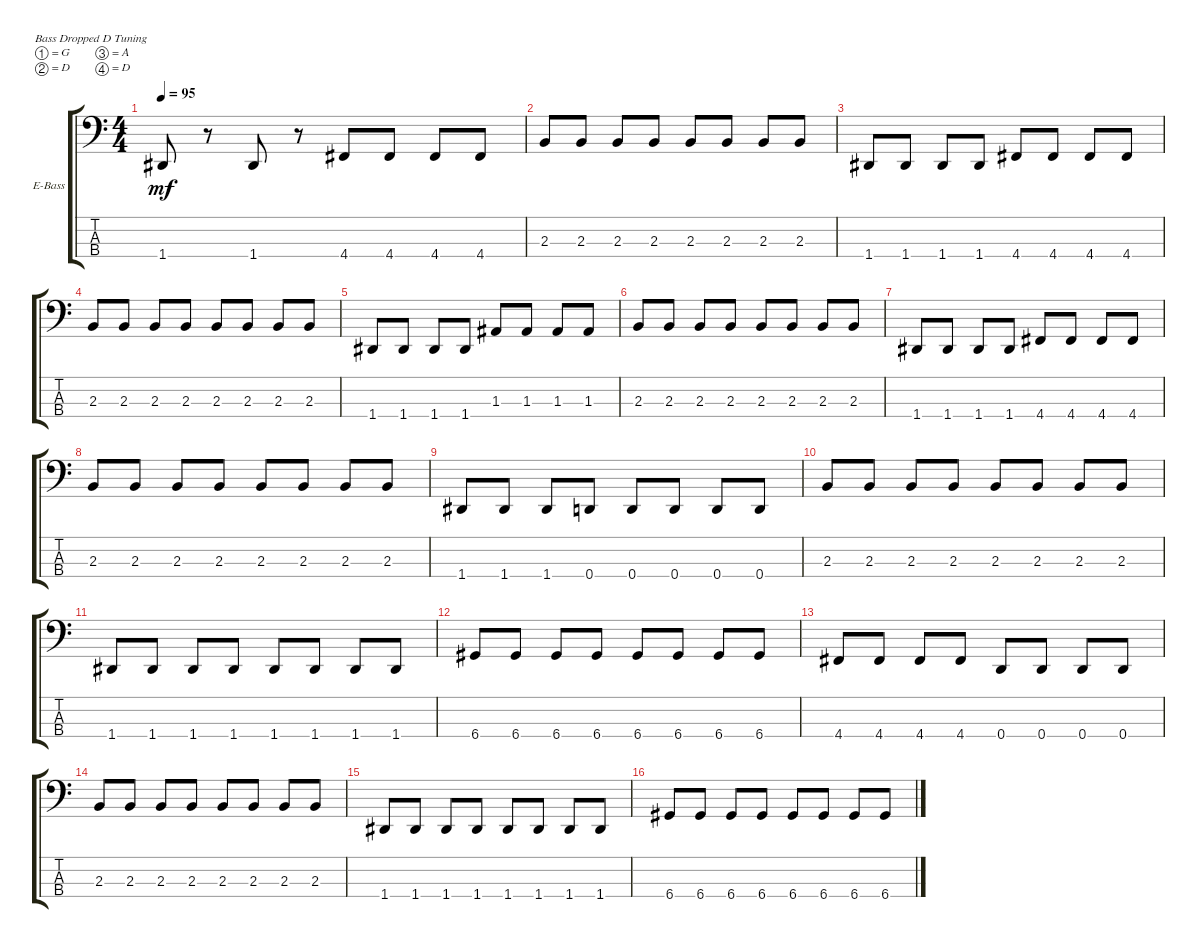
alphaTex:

\defaultSystemsLayout 4
\bracketExtendMode groupsimilarinstruments
\firstSystemTrackNameOrientation horizontal
\otherSystemsTrackNameOrientation horizontal
\track ("Electric Bass" "E-Bass") {instrument electricbassfinger}
\staff {score tabs}
\tuning (G2 D2 A1 D1)
\ts (4 4)
\tempo 95
\clef f4
\ks c
1.4.8{dy mf} r.8 1.4.8 r.8 4.4.8 4.4.8 4.4.8 4.4.8 |
2.3.8 2.3.8 2.3.8 2.3.8 2.3.8 2.3.8 2.3.8 2.3.8 |
1.4.8 1.4.8 1.4.8 1.4.8 4.4.8 4.4.8 4.4.8 4.4.8 |
2.3.8 2.3.8 2.3.8 2.3.8 2.3.8 2.3.8 2.3.8 2.3.8 |
1.4.8 1.4.8 1.4.8 1.4.8 1.3.8 1.3.8 1.3.8 1.3.8 |
2.3.8 2.3.8 2.3.8 2.3.8 2.3.8 2.3.8 2.3.8 2.3.8 |
1.4.8 1.4.8 1.4.8 1.4.8 4.4.8 4.4.8 4.4.8 4.4.8 |
2.3.8 2.3.8 2.3.8 2.3.8 2.3.8 2.3.8 2.3.8 2.3.8 |
1.4.8 1.4.8 1.4.8 0.4.8 0.4.8 0.4.8 0.4.8 0.4.8 |
2.3.8 2.3.8 2.3.8 2.3.8 2.3.8 2.3.8 2.3.8 2.3.8 |
1.4.8 1.4.8 1.4.8 1.4.8 1.4.8 1.4.8 1.4.8 1.4.8 |
6.4.8 6.4.8 6.4.8 6.4.8 6.4.8 6.4.8 6.4.8 6.4.8 |
4.4.8 4.4.8 4.4.8 4.4.8 0.4.8 0.4.8 0.4.8 0.4.8 |
2.3.8 2.3.8 2.3.8 2.3.8 2.3.8 2.3.8 2.3.8 2.3.8 |
1.4.8 1.4.8 1.4.8 1.4.8 1.4.8 1.4.8 1.4.8 1.4.8 |
6.4.8 6.4.8 6.4.8 6.4.8 6.4.8 6.4.8 6.4.8 6.4.8
